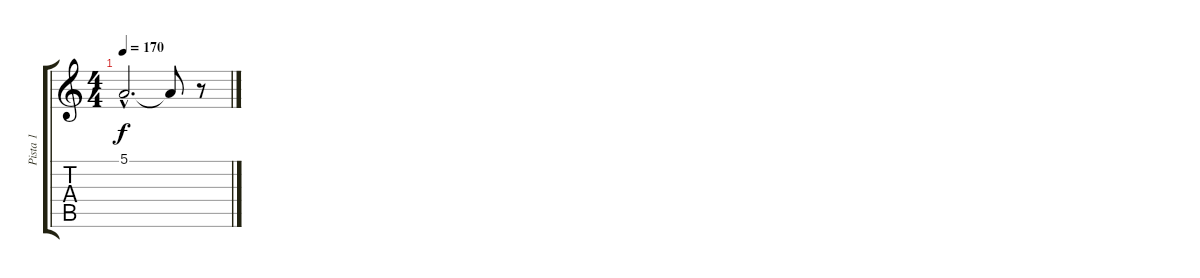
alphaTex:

\track ("Pista 1" "Pista 1") {instrument panflute}
\staff {score tabs}
\tuning (E4 B3 G3 D3 A2 E2) {hide}
\ts (4 4)
\tempo 170
\clef g2
\ks c
5.1{hac t}.2{d dy f} 5.1{t}.8 r.8
